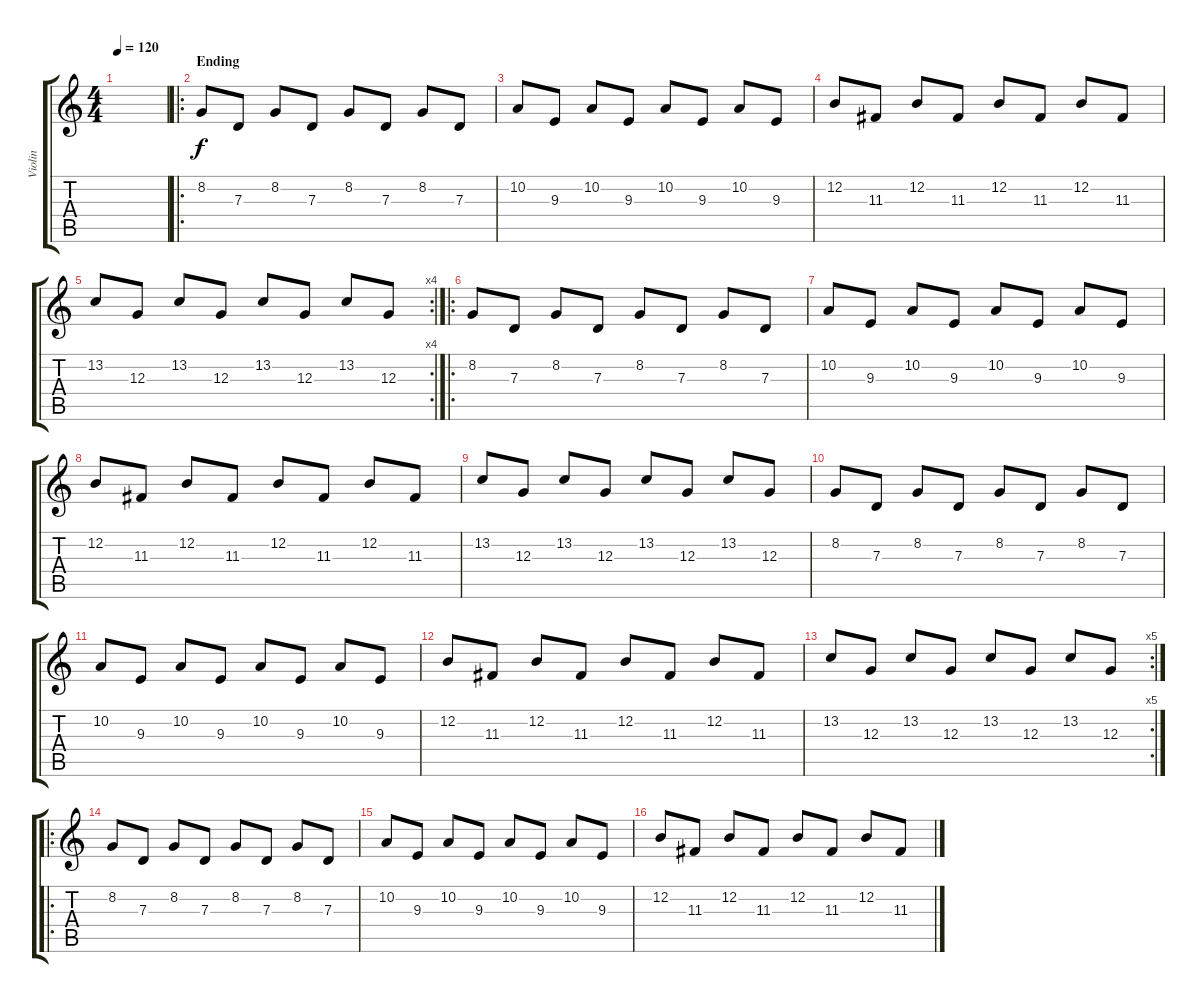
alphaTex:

\track ("Violin" "Violin") {instrument violin}
\staff {score tabs}
\tuning (E4 B3 G3 D3 A2 E2) {hide}
\ts (4 4)
\tempo 120
\clef g2
\ks c
|
\ro
\section ("" "Ending")
8.2.8 7.3.8 8.2.8 7.3.8 8.2.8 7.3.8 8.2.8 7.3.8 |
10.2.8 9.3.8 10.2.8 9.3.8 10.2.8 9.3.8 10.2.8 9.3.8 |
12.2.8 11.3.8 12.2.8 11.3.8 12.2.8 11.3.8 12.2.8 11.3.8 |
\rc 4
13.2.8 12.3.8 13.2.8 12.3.8 13.2.8 12.3.8 13.2.8 12.3.8 |
\ro
8.2.8 7.3.8 8.2.8 7.3.8 8.2.8 7.3.8 8.2.8 7.3.8 |
10.2.8 9.3.8 10.2.8 9.3.8 10.2.8 9.3.8 10.2.8 9.3.8 |
12.2.8 11.3.8 12.2.8 11.3.8 12.2.8 11.3.8 12.2.8 11.3.8 |
13.2.8 12.3.8 13.2.8 12.3.8 13.2.8 12.3.8 13.2.8 12.3.8 |
8.2.8 7.3.8 8.2.8 7.3.8 8.2.8 7.3.8 8.2.8 7.3.8 |
10.2.8 9.3.8 10.2.8 9.3.8 10.2.8 9.3.8 10.2.8 9.3.8 |
12.2.8 11.3.8 12.2.8 11.3.8 12.2.8 11.3.8 12.2.8 11.3.8 |
\rc 5
13.2.8 12.3.8 13.2.8 12.3.8 13.2.8 12.3.8 13.2.8 12.3.8 |
\ro
8.2.8 7.3.8 8.2.8 7.3.8 8.2.8 7.3.8 8.2.8 7.3.8 |
10.2.8 9.3.8 10.2.8 9.3.8 10.2.8 9.3.8 10.2.8 9.3.8 |
12.2.8 11.3.8 12.2.8 11.3.8 12.2.8 11.3.8 12.2.8 11.3.8
